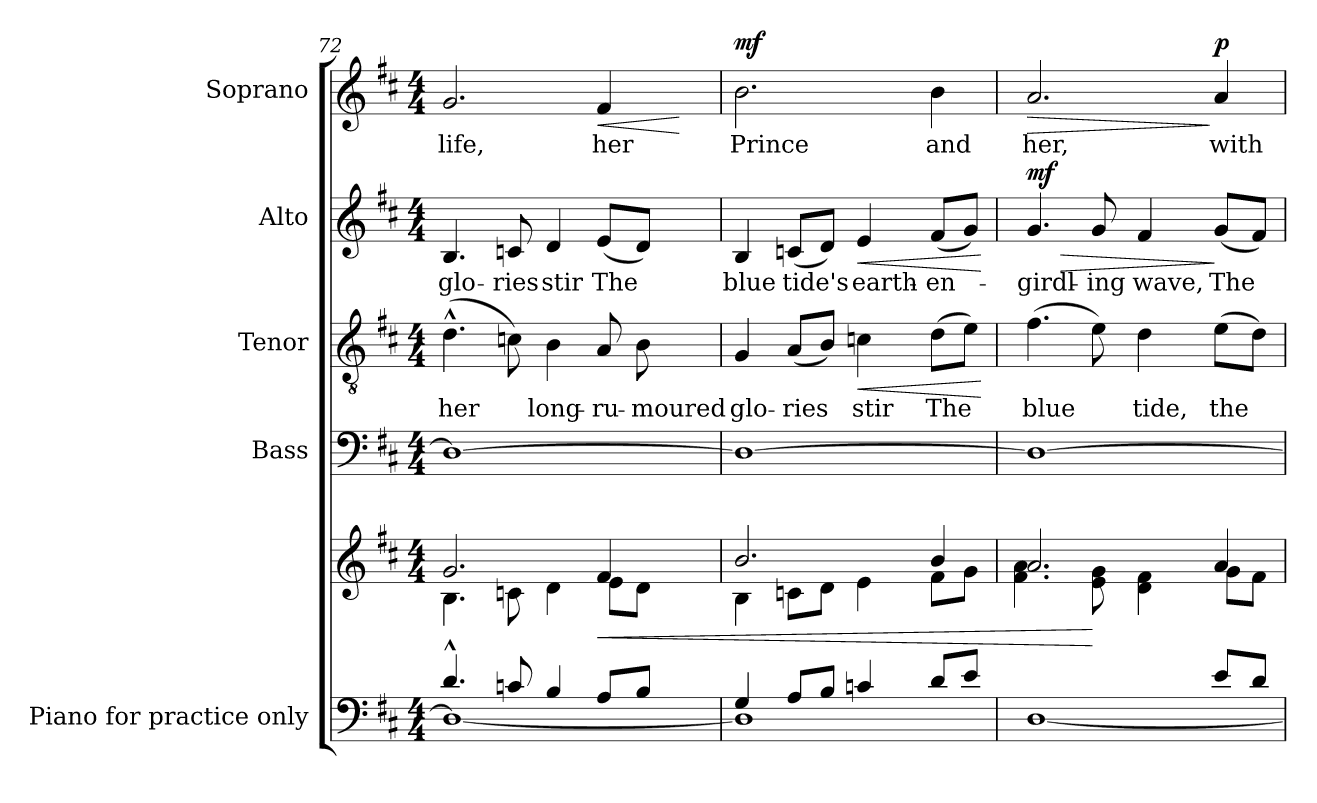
**kern	**kern	**dynam	**kern	**kern	**text	**dynam	**kern	**text	**dynam	**kern	**text	**dynam
*part5	*part5	*part5	*part4	*part3	*part3	*part3	*part2	*part2	*part2	*part1	*part1	*part1
*staff6	*staff5	*staff5/6	*staff4	*staff3	*staff3	*staff3	*staff2	*staff2	*staff2	*staff1	*staff1	*staff1
*I"Piano for practice only	*	*	*I"Bass	*I"Tenor	*	*	*I"Alto	*	*	*I"Soprano	*	*
*I'Pno	*	*	*	*	*	*	*	*	*	*	*	*
*clefF4	*clefG2	*	*clefF4	*clefGv2	*	*	*clefG2	*	*	*clefG2	*	*
*k[f#c#]	*k[f#c#]	*	*k[f#c#]	*k[f#c#]	*	*	*k[f#c#]	*	*	*k[f#c#]	*	*
*M4/4	*M4/4	*	*M4/4	*M4/4	*	*	*M4/4	*	*	*M4/4	*	*
=72	=72	=72	=72	=72	=72	=72	=72	=72	=72	=72	=72	=72
*^	*^	*	*	*	*	*	*	*	*	*	*	*
!	!	!	!	!	!	!	!LO:LY:b	!	!	!LO:LY:b	!	!	!LO:LY:b	!
4.d^^/	1D_	2.g/	4.B\	.	1D_	(>4.d^^\	her	.	4.B/	glo-	.	2.g/	life,	.
!	!	!	!	!	!	!	!	!	!	!LO:LY:b	!	!	!	!
8cn/	.	.	8cn\	.	.	8cn\)	.	.	8cn/	-ries	.	.	.	.
!	!	!	!	!	!	!	!LO:LY:b	!	!	!LO:LY:b	!	!	!	!
4B/	.	.	4d\	.	.	4B\	long-	.	4d/	stir	.	.	.	.
!	!	!	!	!LO:HP:b	!	!	!LO:LY:b	!	!	!LO:LY:b	!	!	!LO:LY:b	!LO:HP:b
8A/L	.	4f#/	8e\L	<	.	8A/	-ru-	.	(<8e/L	The	.	4f#/	her	<
!	!	!	!	!	!	!	!LO:LY:b	!	!	!	!	!	!	!
8B/J	.	.	8d\J	.	.	8B\	-moured	.	8d/J)	.	.	.	.	.
*v	*v	*	*	*	*	*	*	*	*	*	*	*	*	*
*	*v	*v	*	*	*	*	*	*	*	*	*	*	*
.	.	.	.	.	.	.	.	.	.	.	.	[
=73	=73	=73	=73	=73	=73	=73	=73	=73	=73	=73	=73	=73
*^	*^	*	*	*	*	*	*	*	*	*	*	*
!	!	!	!	!	!	!	!LO:LY:b	!	!	!LO:LY:b	!	!	!LO:LY:b	!LO:DY:a
4G/	1D]	2.b/	4B\	.	1D_	4G/	glo-	.	4B/	blue	.	2.b\	Prince	mf
!	!	!	!	!	!	!	!LO:LY:b	!	!	!LO:LY:b	!	!	!	!
8A/L	.	.	8cn\L	.	.	(<8A/L	-ries	.	(<8cn/L	tide's	.	.	.	.
8B/J	.	.	8d\J	.	.	8B/J)	.	.	8d/J)	.	.	.	.	.
!	!	!	!	!	!	!	!LO:LY:b	!LO:HP:b	!	!LO:LY:b	!LO:HP:b	!	!	!
4cn/	.	.	4e\	.	.	4cn\	stir	<	4e/	earth-	<	.	.	.
!	!	!	!	!	!	!	!LO:LY:b	!	!	!LO:LY:b	!	!	!LO:LY:b	!
8d/L	.	4b/	8f#\L	.	.	(>8d\L	The	.	(<8f#/L	-en-	.	4b\	and	.
8e/J	.	.	8g\J	.	.	8e\J)	.	.	8g/J)	.	.	.	.	.
*v	*v	*	*	*	*	*	*	*	*	*	*	*	*	*
*	*v	*v	*	*	*	*	*	*	*	*	*	*	*
.	.	.	.	.	.	[	.	.	[	.	.	.
!!LO:PB:g=z
=74	=74	=74	=74	=74	=74	=74	=74	=74	=74	=74	=74	=74
*^	*^	*	*	*	*	*	*	*	*	*	*	*
!	!	!	!	!	!	!	!LO:LY:b	!	!	!LO:LY:b	!LO:HP:b	!	!LO:LY:b	!LO:HP:b
!	!	!	!	!	!	!	!	!	!	!	!LO:DY:n=1:a	!	!	!
2.ryy	[1D	2.a/	4.f#\ 4.a\	.	1D_	(>4.f#\	blue	.	4.g/	girdl-	> mf	2.a/	her,	>
!	!	!	!	!	!	!	!	!	!	!LO:LY:b	!	!	!	!
.	.	.	8e\ 8g\	[	.	8e\)	.	.	8g/	-ing	.	.	.	.
!	!	!	!	!	!	!	!LO:LY:b	!	!	!LO:LY:b	!	!	!	!
.	.	.	4d\ 4f#\	.	.	4d\	tide,	.	4f#/	wave,	.	.	.	.
!	!	!	!	!	!	!	!LO:LY:b	!	!	!LO:LY:b	!	!	!LO:LY:b	!LO:DY:n=1:a
8e/L	.	4a/	8g\L	.	.	(>8e\L	the	.	(<8g/L	The	]	4a/	with	] p
8d/J	.	.	8f#\J	.	.	8d\J)	.	.	8f#/J)	.	.	.	.	.
*v	*v	*	*	*	*	*	*	*	*	*	*	*	*	*
*	*v	*v	*	*	*	*	*	*	*	*	*	*	*
=	=	=	=	=	=	=	=	=	=	=	=	=
*-	*-	*-	*-	*-	*-	*-	*-	*-	*-	*-	*-	*-
